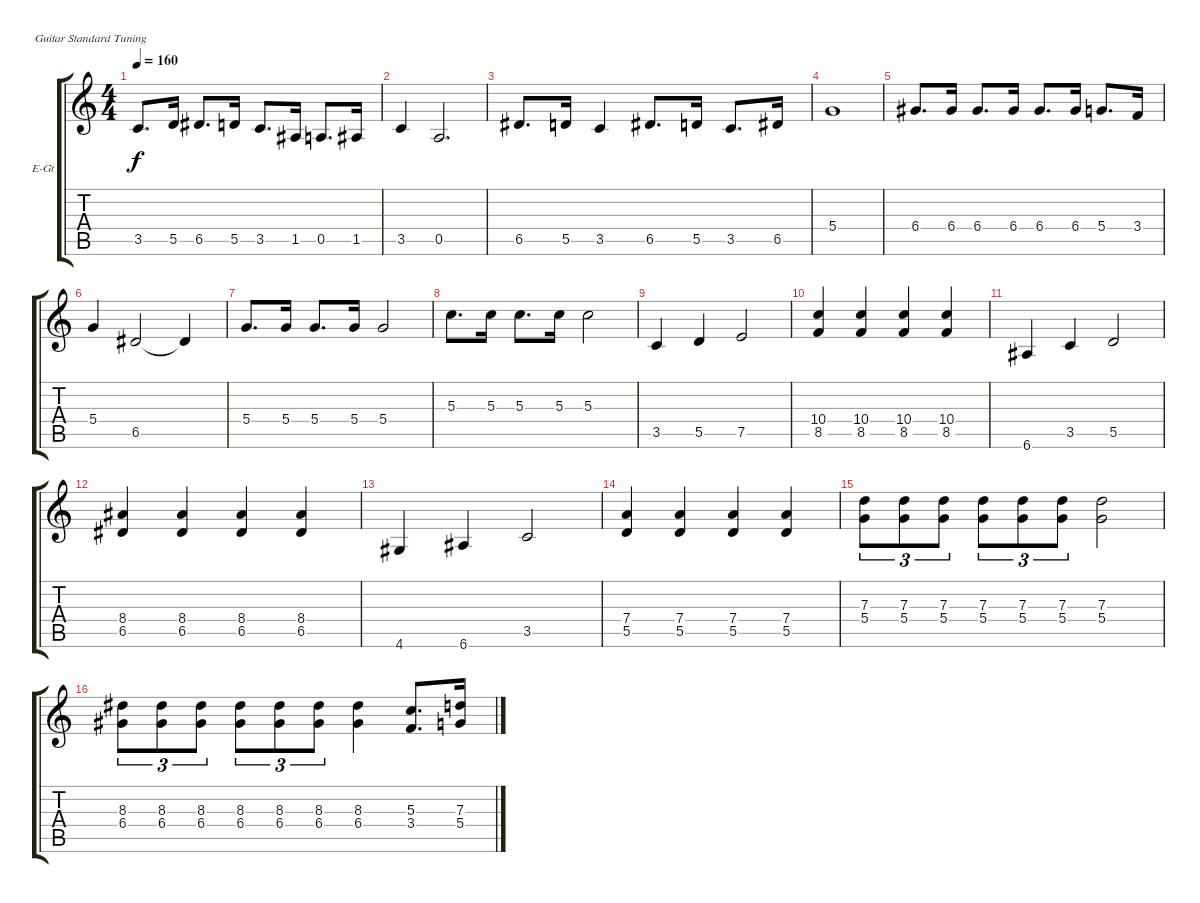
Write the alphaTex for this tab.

\defaultSystemsLayout 4
\bracketExtendMode groupsimilarinstruments
\firstSystemTrackNameOrientation horizontal
\otherSystemsTrackNameOrientation horizontal
\track ("Electric Guitar" "E-Gt") {instrument overdrivenguitar}
\staff {score tabs}
\tuning (E4 B3 G3 D3 A2 E2)
\ts (4 4)
\tempo 160
\clef g2
\scale
0.509363
\ks c
3.5.8{d dy f instrument overdrivenguitar} 5.5.16 6.5.8{d} 5.5.16 3.5.8{d} 1.5.16 0.5.8{d} 1.5.16 |
\scale
0.166667 3.5.4 0.5.2{d} |
\scale
0.32397 6.5.8{d} 5.5.16 3.5.4 6.5.8{d} 5.5.16 3.5.8{d} 6.5.16 |
\scale
0.168508 5.4.1 |
\scale
0.538674 6.4.8{d} 6.4.16 6.4.8{d} 6.4.16 6.4.8{d} 6.4.16 5.4.8{d} 3.4.16 |
\scale
0.292818 5.4.4 6.5.2 6.5{t}.4 |
\scale
0.361979 5.4.8{d} 5.4.16 5.4.8{d} 5.4.16 5.4.2 |
\scale
0.361979 5.3.8{d} 5.3.16 5.3.8{d} 5.3.16 5.3.2 |
\scale
0.276042 3.5.4 5.5.4 7.5.2 |
\scale
0.336134 (8.5 10.4).4 (10.4 8.5).4 (10.4 8.5).4 (10.4 8.5).4 |
\scale
0.302521 6.6.4 3.5.4 5.5.2 |
\scale
0.361345 (6.5 8.4).4 (6.5 8.4).4 (6.5 8.4).4 (6.5 8.4).4 |
\scale
0.274809 4.6.4 6.6.4 3.5.2 |
\scale
0.305344 (5.5 7.4).4 (5.5 7.4).4 (5.5 7.4).4 (5.5 7.4).4 |
\scale
0.419847 (5.4 7.3).8{tu (3 2)} (5.4 7.3).8{tu (3 2)} (5.4 7.3).8{tu (3 2)} (5.4 7.3).8{tu (3 2)} (5.4 7.3).8{tu (3 2)} (5.4 7.3).8{tu (3 2)} (5.4 7.3).2 |
\scale
0.378731 (6.4 8.3).8{tu (3 2)} (6.4 8.3).8{tu (3 2)} (6.4 8.3).8{tu (3 2)} (6.4 8.3).8{tu (3 2)} (6.4 8.3).8{tu (3 2)} (6.4 8.3).8{tu (3 2)} (6.4 8.3).4 (3.4 5.3).8{d} (5.4 7.3).16
